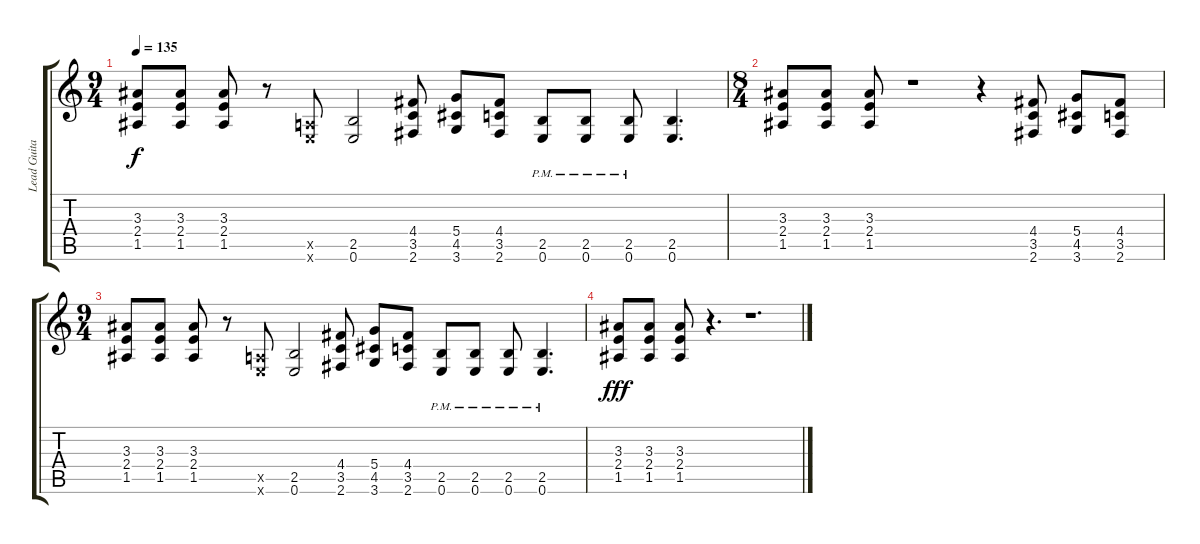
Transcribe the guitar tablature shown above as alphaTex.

\track ("Lead Guitare" "Lead Guita") {instrument distortionguitar}
\staff {score tabs}
\tuning (E4 B3 G3 D3 A2 E2) {hide}
\ts (9 4)
\tempo 135
\clef g2
\ks c
(3.3 2.4 1.5).8{dy f} (3.3 2.4 1.5).8 (3.3 2.4 1.5).8 r.8 (0.5{x} 0.6{x}).8 (2.5 0.6).2 (4.4 3.5 2.6).8 (5.4 4.5 3.6).8 (4.4 3.5 2.6).8 (2.5{pm} 0.6{pm}).8 (2.5{pm} 0.6{pm}).8 (2.5{pm} 0.6{pm}).8 (2.5 0.6).4{d} |
\ts (8 4)
(3.3 2.4 1.5).8 (3.3 2.4 1.5).8 (3.3 2.4 1.5).8 r.1 r.4 (4.4 3.5 2.6).8 (5.4 4.5 3.6).8 (4.4 3.5 2.6).8 |
\ts (9 4)
(3.3 2.4 1.5).8 (3.3 2.4 1.5).8 (3.3 2.4 1.5).8 r.8 (0.5{x} 0.6{x}).8 (2.5 0.6).2 (4.4 3.5 2.6).8 (5.4 4.5 3.6).8 (4.4 3.5 2.6).8 (2.5{pm} 0.6{pm}).8 (2.5{pm} 0.6{pm}).8 (2.5{pm} 0.6{pm}).8 (2.5{pm} 0.6{pm}).4{d} |
(3.3 2.4 1.5).8{dy fff} (3.3 2.4 1.5).8 (3.3 2.4 1.5).8 r.4{d} r.1{d}
